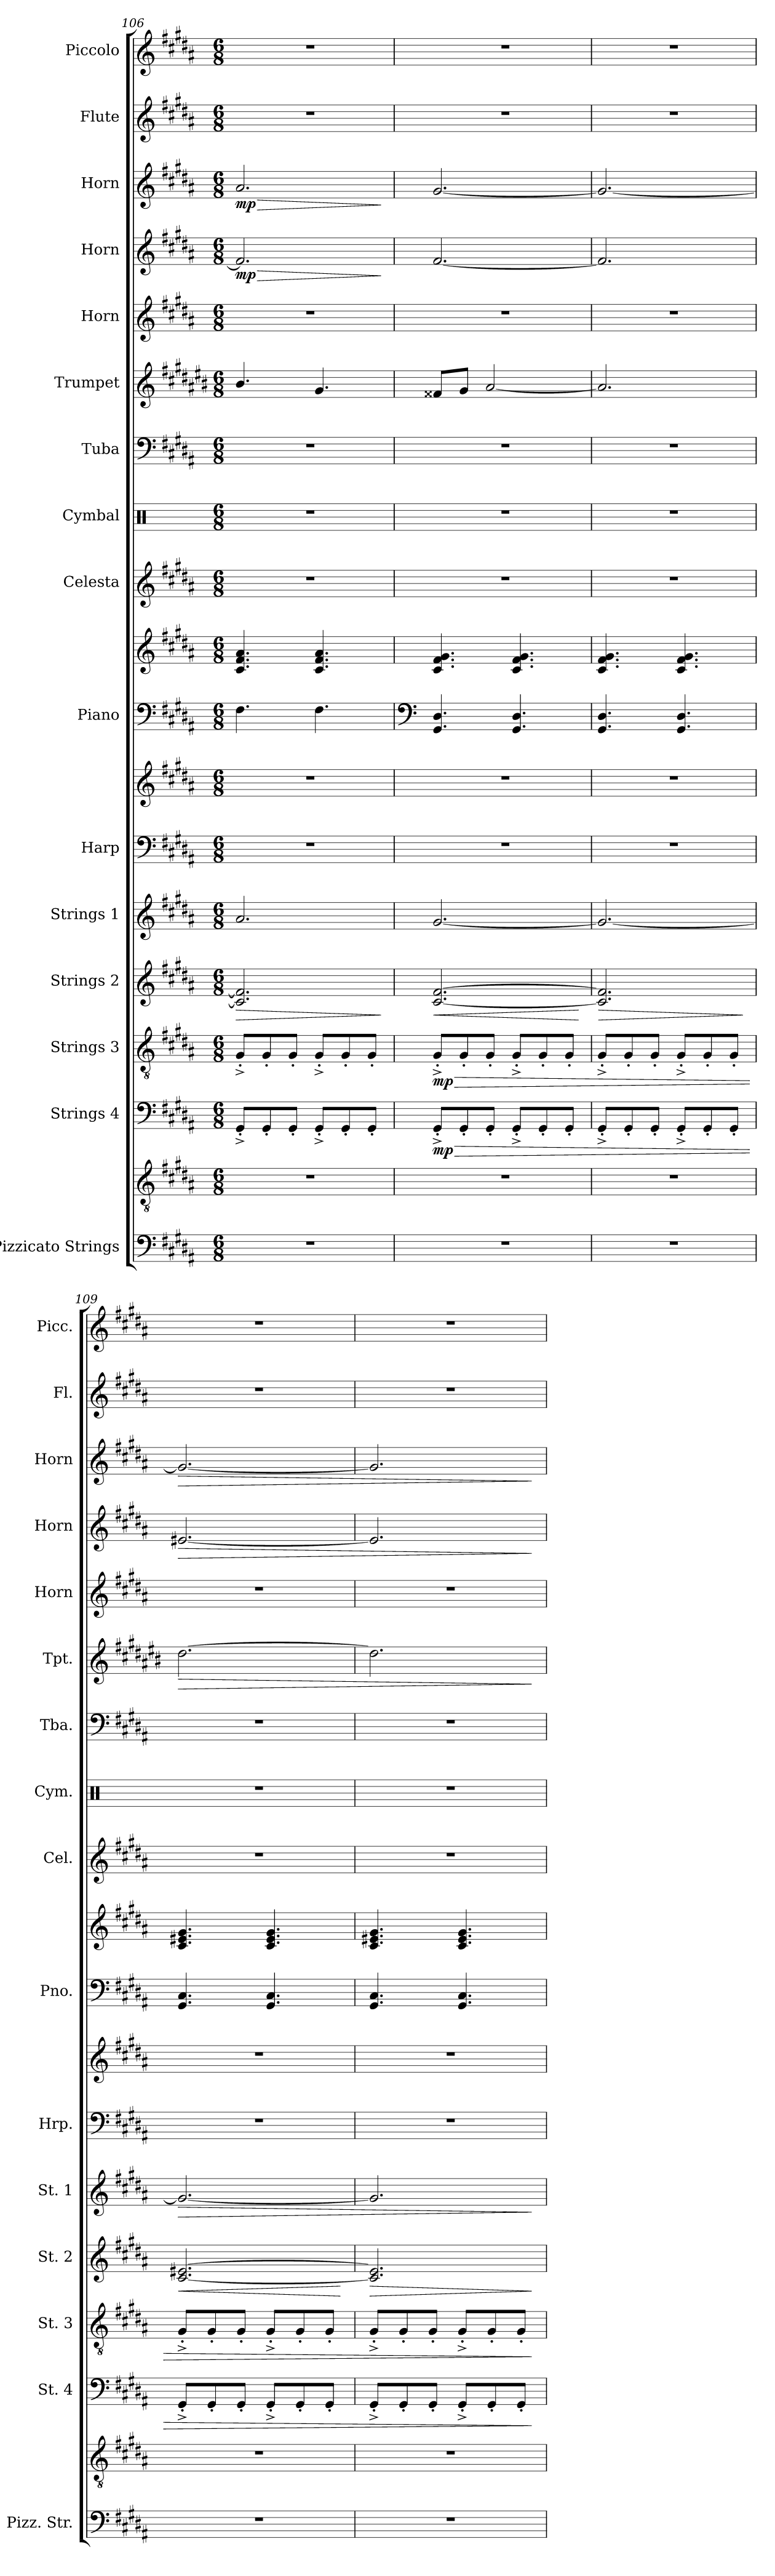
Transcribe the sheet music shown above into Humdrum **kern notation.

**kern	**kern	**kern	**dynam	**kern	**dynam	**kern	**dynam	**kern	**dynam	**kern	**kern	**kern	**kern	**kern	**kern	**kern	**kern	**dynam	**kern	**kern	**dynam	**kern	**dynam	**kern	**kern
*part16	*part16	*part15	*part15	*part14	*part14	*part13	*part13	*part12	*part12	*part11	*part11	*part10	*part10	*part9	*part8	*part7	*part6	*part6	*part5	*part4	*part4	*part3	*part3	*part2	*part1
*staff19	*staff18	*staff17	*staff17	*staff16	*staff16	*staff15	*staff15	*staff14	*staff14	*staff13	*staff12	*staff11	*staff10	*staff9	*staff8	*staff7	*staff6	*staff6	*staff5	*staff4	*staff4	*staff3	*staff3	*staff2	*staff1
*I"Pizzicato Strings	*	*I"Strings 4	*	*I"Strings 3	*	*I"Strings 2	*	*I"Strings 1	*	*I"Harp	*	*I"Piano	*	*I"Celesta	*I"Cymbal	*I"Tuba	*I"Trumpet	*	*I"Horn	*I"Horn	*	*I"Horn	*	*I"Flute	*I"Piccolo
*I'Pizz. Str.	*	*I'St. 4	*	*I'St. 3	*	*I'St. 2	*	*I'St. 1	*	*I'Hrp.	*	*I'Pno.	*	*I'Cel.	*I'Cym.	*I'Tba.	*I'Tpt.	*	*I'Horn	*I'Horn	*	*I'Horn	*	*I'Fl.	*I'Picc.
*clefF4	*clefGv2	*clefF4	*	*clefGv2	*	*clefG2	*	*clefG2	*	*clefF4	*clefG2	*clefF4	*clefG2	*clefG2	*clefX	*clefF4	*clefG2	*	*clefG2	*clefG2	*	*clefG2	*	*clefG2	*clefG2
*	*	*	*	*	*	*	*	*	*	*	*	*	*	*ITrd-7c-12	*	*	*ITrd1c2	*	*ITrd7c12	*ITrd7c12	*	*ITrd7c12	*	*	*ITrd-7c-12
*k[f#c#g#d#a#]	*k[f#c#g#d#a#]	*k[f#c#g#d#a#]	*	*k[f#c#g#d#a#]	*	*k[f#c#g#d#a#]	*	*k[f#c#g#d#a#]	*	*k[f#c#g#d#a#]	*k[f#c#g#d#a#]	*k[f#c#g#d#a#]	*k[f#c#g#d#a#]	*k[f#c#g#d#a#]	*k[]	*k[f#c#g#d#a#]	*k[f#c#g#d#a#]	*	*k[f#c#g#d#a#]	*k[f#c#g#d#a#]	*	*k[f#c#g#d#a#]	*	*k[f#c#g#d#a#]	*k[f#c#g#d#a#]
*M6/8	*M6/8	*M6/8	*	*M6/8	*	*M6/8	*	*M6/8	*	*M6/8	*M6/8	*M6/8	*M6/8	*M6/8	*M6/8	*M6/8	*M6/8	*	*M6/8	*M6/8	*	*M6/8	*	*M6/8	*M6/8
=106	=106	=106	=106	=106	=106	=106	=106	=106	=106	=106	=106	=106	=106	=106	=106	=106	=106	=106	=106	=106	=106	=106	=106	=106	=106
!	!	!	!	!	!	!	!LO:HP:b	!	!	!	!	!	!	!	!	!	!	!	!	!	!LO:HP:b	!	!LO:HP:b	!	!
!	!	!	!	!	!	!	!	!	!	!	!	!	!	!	!	!	!	!	!	!	!LO:DY:n=1:b	!	!LO:DY:n=1:b	!	!
2.r	2.r	8GG#'^/L	.	8G#'^/L	.	2.c#/] 2.f#/]	>	2.a#/	.	2.r	2.r	4.F#\	4.c#/ 4.f#/ 4.a#/	2.r	2.r	2.r	4.a#/	.	2.r	2.F#/]	> mp	2.A#/	> mp	2.r	2.r
.	.	8GG#'/	.	8G#'/	.	.	.	.	.	.	.	.	.	.	.	.	.	.	.	.	.	.	.	.	.
.	.	8GG#'/J	.	8G#'/J	.	.	.	.	.	.	.	.	.	.	.	.	.	.	.	.	.	.	.	.	.
.	.	8GG#'^/L	.	8G#'^/L	.	.	.	.	.	.	.	4.F#\	4.c#/ 4.f#/ 4.a#/	.	.	.	4.f#/	.	.	.	.	.	.	.	.
.	.	8GG#'/	.	8G#'/	.	.	.	.	.	.	.	.	.	.	.	.	.	.	.	.	.	.	.	.	.
.	.	8GG#'/J	.	8G#'/J	.	.	.	.	.	.	.	.	.	.	.	.	.	.	.	.	.	.	.	.	.
.	.	.	.	.	.	.	]	.	.	.	.	.	.	.	.	.	.	.	.	.	]	.	]	.	.
!!LO:LB:g=z
=107	=107	=107	=107	=107	=107	=107	=107	=107	=107	=107	=107	=107	=107	=107	=107	=107	=107	=107	=107	=107	=107	=107	=107	=107	=107
*	*	*	*	*	*	*	*	*	*	*	*	*clefF4	*	*	*	*	*	*	*	*	*	*	*	*	*
!	!	!	!LO:HP:b	!	!LO:HP:b	!	!LO:HP:b	!	!	!	!	!	!	!	!	!	!	!	!	!	!	!	!	!	!
!	!	!	!LO:DY:n=1:b	!	!LO:DY:n=1:b	!	!	!	!	!	!	!	!	!	!	!	!	!	!	!	!	!	!	!	!
2.r	2.r	8GG#'^/L	> mp	8G#'^/L	> mp	[2.c#/ [2.f#/	<	[2.g#/	.	2.r	2.r	4.GG#/ 4.D#/	4.c#/ 4.f#/ 4.g#/	2.r	2.r	2.r	8e#X/L	.	2.r	[2.F#/	.	[2.G#/	.	2.r	2.r
.	.	8GG#'/	.	8G#'/	.	.	.	.	.	.	.	.	.	.	.	.	8f#/J	.	.	.	.	.	.	.	.
.	.	8GG#'/J	.	8G#'/J	.	.	.	.	.	.	.	.	.	.	.	.	[2g#/	.	.	.	.	.	.	.	.
.	.	8GG#'^/L	.	8G#'^/L	.	.	.	.	.	.	.	4.GG#/ 4.D#/	4.c#/ 4.f#/ 4.g#/	.	.	.	.	.	.	.	.	.	.	.	.
.	.	8GG#'/	.	8G#'/	.	.	.	.	.	.	.	.	.	.	.	.	.	.	.	.	.	.	.	.	.
.	.	8GG#'/J	.	8G#'/J	.	.	.	.	.	.	.	.	.	.	.	.	.	.	.	.	.	.	.	.	.
.	.	.	.	.	.	.	[	.	.	.	.	.	.	.	.	.	.	.	.	.	.	.	.	.	.
=108	=108	=108	=108	=108	=108	=108	=108	=108	=108	=108	=108	=108	=108	=108	=108	=108	=108	=108	=108	=108	=108	=108	=108	=108	=108
!	!	!	!	!	!	!	!LO:HP:b	!	!	!	!	!	!	!	!	!	!	!	!	!	!	!	!	!	!
2.r	2.r	8GG#'^/L	.	8G#'^/L	.	2.c#/] 2.f#/]	>	2.g#/_	.	2.r	2.r	4.GG#/ 4.D#/	4.c#/ 4.f#/ 4.g#/	2.r	2.r	2.r	2.g#/]	.	2.r	2.F#/]	.	2.G#/_	.	2.r	2.r
.	.	8GG#'/	.	8G#'/	.	.	.	.	.	.	.	.	.	.	.	.	.	.	.	.	.	.	.	.	.
.	.	8GG#'/J	.	8G#'/J	.	.	.	.	.	.	.	.	.	.	.	.	.	.	.	.	.	.	.	.	.
.	.	8GG#'^/L	.	8G#'^/L	.	.	.	.	.	.	.	4.GG#/ 4.D#/	4.c#/ 4.f#/ 4.g#/	.	.	.	.	.	.	.	.	.	.	.	.
.	.	8GG#'/	.	8G#'/	.	.	.	.	.	.	.	.	.	.	.	.	.	.	.	.	.	.	.	.	.
.	.	8GG#'/J	.	8G#'/J	.	.	.	.	.	.	.	.	.	.	.	.	.	.	.	.	.	.	.	.	.
.	.	.	.	.	.	.	]	.	.	.	.	.	.	.	.	.	.	.	.	.	.	.	.	.	.
=109	=109	=109	=109	=109	=109	=109	=109	=109	=109	=109	=109	=109	=109	=109	=109	=109	=109	=109	=109	=109	=109	=109	=109	=109	=109
!	!	!	!	!	!	!	!LO:HP:b	!	!LO:HP:b	!	!	!	!	!	!	!	!	!LO:HP:b	!	!	!LO:HP:b	!	!LO:HP:b	!	!
2.r	2.r	8GG#'^/L	.	8G#'^/L	.	[2.c#/ [2.e#X/	<	2.g#/_	>	2.r	2.r	4.GG#/ 4.C#/	4.c#/ 4.e#X/ 4.g#/	2.r	2.r	2.r	[2.cc#\	>	2.r	[2.E#X/	>	2.G#/_	>	2.r	2.r
.	.	8GG#'/	.	8G#'/	.	.	.	.	.	.	.	.	.	.	.	.	.	.	.	.	.	.	.	.	.
.	.	8GG#'/J	.	8G#'/J	.	.	.	.	.	.	.	.	.	.	.	.	.	.	.	.	.	.	.	.	.
.	.	8GG#'^/L	.	8G#'^/L	.	.	.	.	.	.	.	4.GG#/ 4.C#/	4.c#/ 4.e#/ 4.g#/	.	.	.	.	.	.	.	.	.	.	.	.
.	.	8GG#'/	.	8G#'/	.	.	.	.	.	.	.	.	.	.	.	.	.	.	.	.	.	.	.	.	.
.	.	8GG#'/J	.	8G#'/J	.	.	.	.	.	.	.	.	.	.	.	.	.	.	.	.	.	.	.	.	.
.	.	.	.	.	.	.	[	.	.	.	.	.	.	.	.	.	.	.	.	.	.	.	.	.	.
=110	=110	=110	=110	=110	=110	=110	=110	=110	=110	=110	=110	=110	=110	=110	=110	=110	=110	=110	=110	=110	=110	=110	=110	=110	=110
!	!	!	!	!	!	!	!LO:HP:b	!	!	!	!	!	!	!	!	!	!	!	!	!	!	!	!	!	!
*	*	*	*	*	*	*	*	*	*	*	*	*	*	*	*	*	*	*	*	*	*	*	*	*	*^
2.r	2.r	8GG#'^/L	.	8G#'^/L	.	2.c#/] 2.e#/]	>	2.g#/]	.	2.r	2.r	4.GG#/ 4.C#/	4.c#/ 4.e#X/ 4.g#/	2.r	2.r	2.r	2.cc#\]	.	2.r	2.E#/]	.	2.G#/]	.	2.r	2.r	2ryy
.	.	8GG#'/	.	8G#'/	.	.	.	.	.	.	.	.	.	.	.	.	.	.	.	.	.	.	.	.	.	.
.	.	8GG#'/J	.	8G#'/J	.	.	.	.	.	.	.	.	.	.	.	.	.	.	.	.	.	.	.	.	.	.
.	.	8GG#'^/L	.	8G#'^/L	.	.	.	.	.	.	.	4.GG#/ 4.C#/	4.c#/ 4.e#/ 4.g#/	.	.	.	.	.	.	.	.	.	.	.	.	.
.	.	8GG#'/	.	8G#'/	.	.	.	.	.	.	.	.	.	.	.	.	.	.	.	.	.	.	.	.	.	8ryy
*	*	*	*	*	*	*	*	*	*	*	*	*	*	*	*	*	*	*	*	*	*	*	*	*	*MM83	*
.	.	8GG#'/J	.	8G#'/J	.	.	.	.	.	.	.	.	.	.	.	.	.	.	.	.	.	.	.	.	.	8ryy
.	.	.	]	.	]	.	]	.	]	.	.	.	.	.	.	.	.	]	.	.	]	.	]	.	.	.
*	*	*	*	*	*	*	*	*	*	*	*	*	*	*	*	*	*	*	*	*	*	*	*	*	*v	*v
=	=	=	=	=	=	=	=	=	=	=	=	=	=	=	=	=	=	=	=	=	=	=	=	=	=
*-	*-	*-	*-	*-	*-	*-	*-	*-	*-	*-	*-	*-	*-	*-	*-	*-	*-	*-	*-	*-	*-	*-	*-	*-	*-
